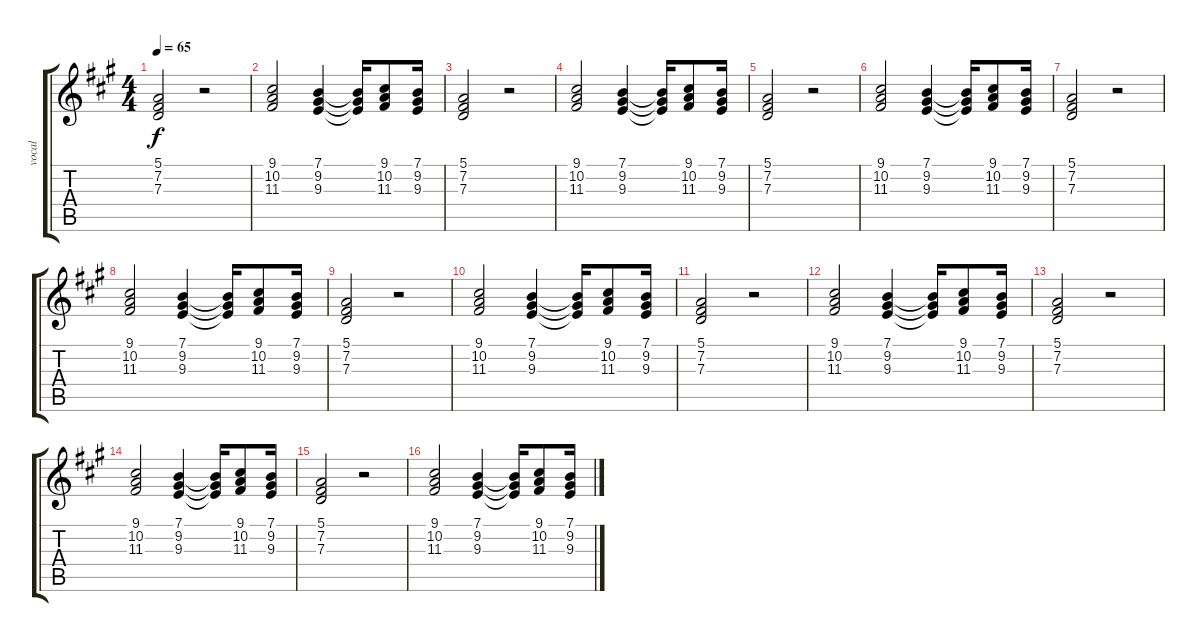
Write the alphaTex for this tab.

\track ("vocal" "vocal") {instrument synthstrings1}
\staff {score tabs}
\tuning (E4 B3 G3 D3 A2 E2) {hide}
\ts (4 4)
\tempo 65
\clef g2
\ks f#minor
(5.1 7.2 7.3).2{dy f} r.2 |
(9.1 10.2 11.3).2 (7.1 9.2 9.3).4 (7.1{t} 9.2{t} 9.3{t}).16 (9.1 10.2 11.3).8 (7.1 9.2 9.3).16 |
(5.1 7.2 7.3).2 r.2 |
(9.1 10.2 11.3).2 (7.1 9.2 9.3).4 (7.1{t} 9.2{t} 9.3{t}).16 (9.1 10.2 11.3).8 (7.1 9.2 9.3).16 |
(5.1 7.2 7.3).2 r.2 |
(9.1 10.2 11.3).2 (7.1 9.2 9.3).4 (7.1{t} 9.2{t} 9.3{t}).16 (9.1 10.2 11.3).8 (7.1 9.2 9.3).16 |
(5.1 7.2 7.3).2 r.2 |
(9.1 10.2 11.3).2 (7.1 9.2 9.3).4 (7.1{t} 9.2{t} 9.3{t}).16 (9.1 10.2 11.3).8 (7.1 9.2 9.3).16 |
(5.1 7.2 7.3).2 r.2 |
(9.1 10.2 11.3).2 (7.1 9.2 9.3).4 (7.1{t} 9.2{t} 9.3{t}).16 (9.1 10.2 11.3).8 (7.1 9.2 9.3).16 |
(5.1 7.2 7.3).2 r.2 |
(9.1 10.2 11.3).2 (7.1 9.2 9.3).4 (7.1{t} 9.2{t} 9.3{t}).16 (9.1 10.2 11.3).8 (7.1 9.2 9.3).16 |
(5.1 7.2 7.3).2 r.2 |
(9.1 10.2 11.3).2 (7.1 9.2 9.3).4 (7.1{t} 9.2{t} 9.3{t}).16 (9.1 10.2 11.3).8 (7.1 9.2 9.3).16 |
(5.1 7.2 7.3).2 r.2 |
(9.1 10.2 11.3).2 (7.1 9.2 9.3).4 (7.1{t} 9.2{t} 9.3{t}).16 (9.1 10.2 11.3).8 (7.1 9.2 9.3).16
